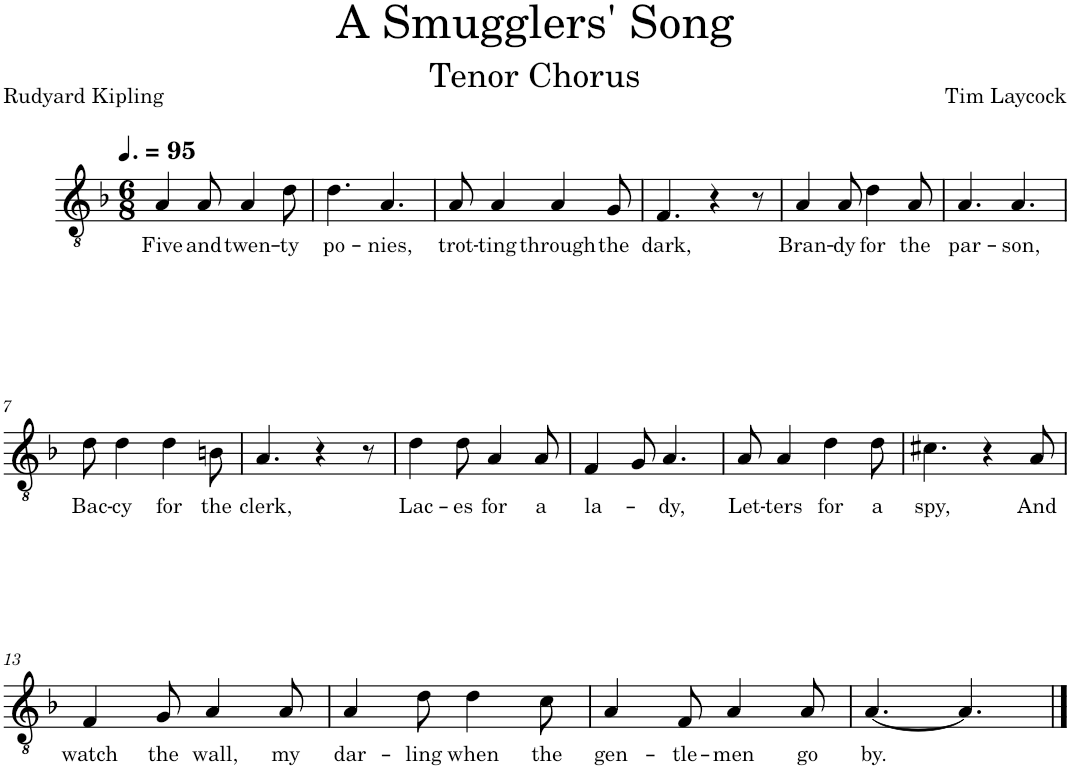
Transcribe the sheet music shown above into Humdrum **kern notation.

**kern	**text
*part1	*part1
*staff1	*staff1
*I"Piano	*
*I'Pno.	*
*clefGv2	*
*k[b-]	*
*M6/8	*
*MM143	*
=1	=1
!	!LO:LY:b
4A/	Five
!	!LO:LY:b
8A/	and
!	!LO:LY:b
4A/	twen-
!	!LO:LY:b
8d\	-ty
=2	=2
!	!LO:LY:b
4.d\	po-
!	!LO:LY:b
4.A/	-nies,
=3	=3
!	!LO:LY:b
8A/	trot-
!	!LO:LY:b
4A/	-ting
!	!LO:LY:b
4A/	through
!	!LO:LY:b
8G/	the
=4	=4
!	!LO:LY:b
4.F/	dark,
4r	.
8r	.
=5	=5
!	!LO:LY:b
4A/	Bran-
!	!LO:LY:b
8A/	-dy
!	!LO:LY:b
4d\	for
!	!LO:LY:b
8A/	the
=6	=6
!	!LO:LY:b
4.A/	par-
!	!LO:LY:b
4.A/	-son,
!!LO:LB:g=z
=7	=7
!	!LO:LY:b
8d\	Bac-
!	!LO:LY:b
4d\	-cy
!	!LO:LY:b
4d\	for
!	!LO:LY:b
8Bn\	the
=8	=8
!	!LO:LY:b
4.A/	clerk,
4r	.
8r	.
=9	=9
!	!LO:LY:b
4d\	Lac-
!	!LO:LY:b
8d\	-es
!	!LO:LY:b
4A/	for
!	!LO:LY:b
8A/	a
=10	=10
!	!LO:LY:b
4F/	la-
8G/	.
!	!LO:LY:b
4.A/	dy,
=11	=11
!	!LO:LY:b
8A/	Let-
!	!LO:LY:b
4A/	-ters
!	!LO:LY:b
4d\	for
!	!LO:LY:b
8d\	a
=12	=12
!	!LO:LY:b
4.c#X\	spy,
4r	.
!	!LO:LY:b
8A/	And
!!LO:LB:g=z
=13	=13
!	!LO:LY:b
4F/	watch
!	!LO:LY:b
8G/	the
!	!LO:LY:b
4A/	wall,
!	!LO:LY:b
8A/	my
=14	=14
!	!LO:LY:b
4A/	dar-
!	!LO:LY:b
8d\	-ling
!	!LO:LY:b
4d\	when
!	!LO:LY:b
8c\	the
=15	=15
!	!LO:LY:b
4A/	gen-
!	!LO:LY:b
8F/	-tle-
!	!LO:LY:b
4A/	-men
!	!LO:LY:b
8A/	go
=16	=16
!	!LO:LY:b
[4.A/	by.
4.A/]	.
==	==
*-	*-
